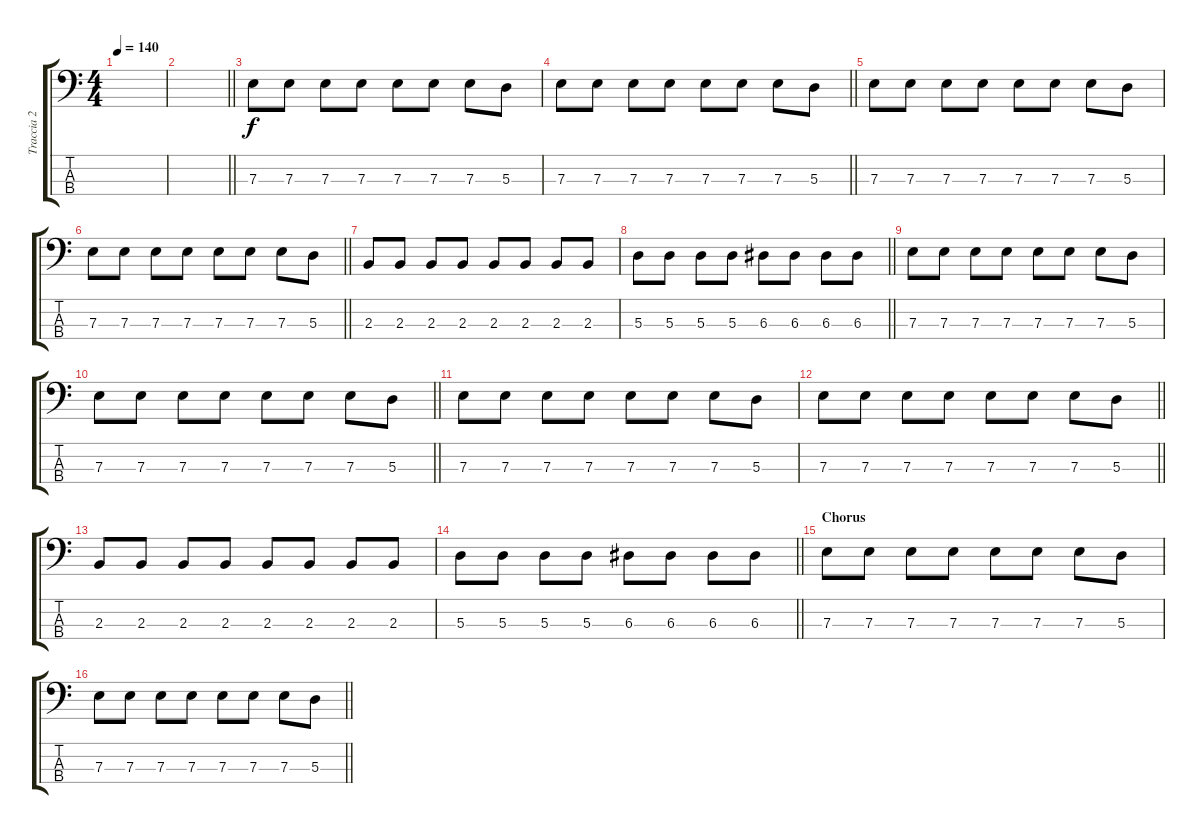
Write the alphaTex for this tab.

\track ("Traccia 2" "Traccia 2") {instrument electricbasspick}
\staff {score tabs}
\tuning (G2 D2 A1 E1) {hide}
\ts (4 4)
\tempo 140
\clef f4
\ks c
|
\barLineRight lightlight
|
7.3.8 7.3.8 7.3.8 7.3.8 7.3.8 7.3.8 7.3.8 5.3.8 |
\barLineRight lightlight
7.3.8 7.3.8 7.3.8 7.3.8 7.3.8 7.3.8 7.3.8 5.3.8 |
7.3.8 7.3.8 7.3.8 7.3.8 7.3.8 7.3.8 7.3.8 5.3.8 |
\barLineRight lightlight
7.3.8 7.3.8 7.3.8 7.3.8 7.3.8 7.3.8 7.3.8 5.3.8 |
2.3.8 2.3.8 2.3.8 2.3.8 2.3.8 2.3.8 2.3.8 2.3.8 |
\barLineRight lightlight
5.3.8 5.3.8 5.3.8 5.3.8 6.3.8 6.3.8 6.3.8 6.3.8 |
7.3.8 7.3.8 7.3.8 7.3.8 7.3.8 7.3.8 7.3.8 5.3.8 |
\barLineRight lightlight
7.3.8 7.3.8 7.3.8 7.3.8 7.3.8 7.3.8 7.3.8 5.3.8 |
7.3.8 7.3.8 7.3.8 7.3.8 7.3.8 7.3.8 7.3.8 5.3.8 |
\barLineRight lightlight
7.3.8 7.3.8 7.3.8 7.3.8 7.3.8 7.3.8 7.3.8 5.3.8 |
2.3.8 2.3.8 2.3.8 2.3.8 2.3.8 2.3.8 2.3.8 2.3.8 |
\barLineRight lightlight
5.3.8 5.3.8 5.3.8 5.3.8 6.3.8 6.3.8 6.3.8 6.3.8 |
\section ("" "Chorus")
7.3.8 7.3.8 7.3.8 7.3.8 7.3.8 7.3.8 7.3.8 5.3.8 |
\barLineRight lightlight
7.3.8 7.3.8 7.3.8 7.3.8 7.3.8 7.3.8 7.3.8 5.3.8
